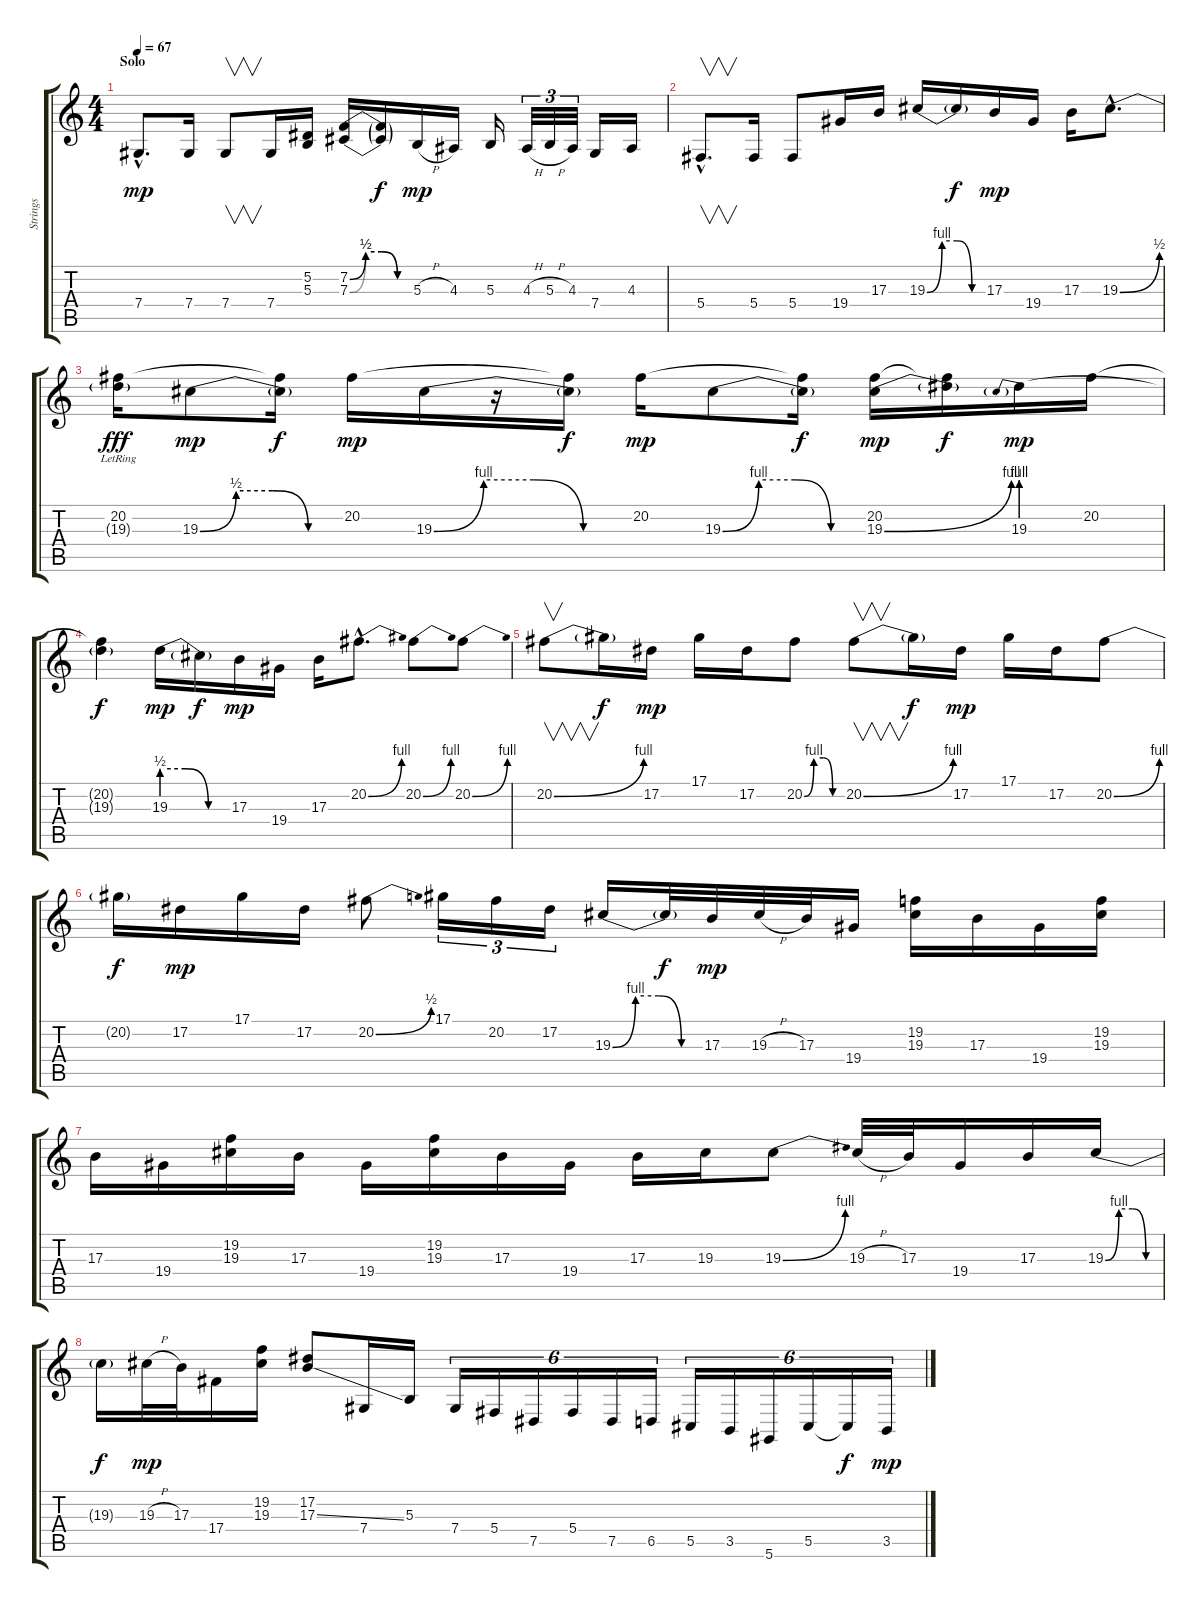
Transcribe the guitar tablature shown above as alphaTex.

\track ("Strings" "Strings") {instrument stringensemble1}
\staff {score tabs}
\tuning (Eb4 Bb3 Gb3 Db3 Ab2 Eb2) {hide}
\ts (4 4)
\section ("" "Solo")
\tempo 67
\clef g2
\ks c
7.4{hac}.8{d dy mp} 7.4.16 7.4.8{v} 7.4.16 (5.2 5.3).16 (7.2{be (custom 0 0 15 2 30 2 45 0 60 0)} 7.3{be (custom 0 0 15 2 30 2 45 0 60 0)}).16 (7.2{t} 7.3{t}).16{dy f} 5.3{h}.16{dy mp} 4.3.16 5.3.16 4.3{h}.32{tu (3 2)} 5.3{h}.32{tu (3 2)} 4.3.32{tu (3 2)} 7.4.16 4.3.16 |
5.4{hac}.8{v d} 5.4.16 5.4.8 19.4.16 17.3.16 19.3{be (custom 0 0 15 4 30 4 45 0 60 0)}.16 19.3{t}.16{dy f} 17.3.16{dy mp} 19.4.16 17.3.16 19.3{be (bend 0 0 60 2) hac}.8{d} |
(20.2{lr} 19.3{t}).16{dy fff} 19.3{be (custom 0 0 15 2 30 2 45 0 60 0)}.8{dy mp} (20.2{t} 19.3{t}).16{dy f} 20.2.16{dy mp} 19.3{be (custom 0 0 15 4 30 4 45 0 60 0)}.16 r.16 (20.2{t} 19.3{t}).16{dy f} 20.2.16{dy mp} 19.3{be (custom 0 0 15 4 30 4 45 0 60 0)}.8 (20.2{t} 19.3{t}).16{dy f} (20.2 19.3{be (bend 0 0 60 4)}).16{dy mp} (20.2{t} 19.3{t}).16{dy f} 19.3{be (prebend 0 4 60 4)}.16{dy mp} 20.2.16 |
(20.2{t} 19.3{t}).4{dy f} 19.3{be (custom 0 2 20 2 40 0 60 0)}.16{dy mp} 19.3{t}.16{dy f} 17.3.16{dy mp} 19.4.16 17.3.16 20.2{be (bend 0 0 60 4) hac}.8{d} 20.2{be (bend 0 0 60 4)}.8 20.2{be (bend 0 0 60 4)}.8 |
20.2{be (bend 0 0 60 4)}.8{v} 20.2{t}.16{dy f} 17.2.16{dy mp} 17.1.16 17.2.16 20.2{be (custom 0 0 15 4 30 4 45 0 60 0)}.8 20.2{be (bend 0 0 60 4)}.8{v} 20.2{t}.16{dy f} 17.2.16{dy mp} 17.1.16 17.2.16 20.2{be (bend 0 0 60 4)}.8 |
20.2{t}.16{dy f} 17.2.16{dy mp} 17.1.16 17.2.16 20.2{be (bend 0 0 60 2)}.8 17.1.16{tu (3 2)} 20.2.16{tu (3 2)} 17.2.16{tu (3 2)} 19.3{be (custom 0 0 15 4 30 4 45 0 60 0)}.16 19.3{t}.32{dy f} 17.3.32{dy mp} 19.3{h}.32 17.3.32 19.4.16 (19.2 19.3).16 17.3.16 19.4.16 (19.2 19.3).16 |
17.3.16 19.4.16 (19.2 19.3).16 17.3.16 19.4.16 (19.2 19.3).16 17.3.16 19.4.16 17.3.16 19.3.16 19.3{be (bend 0 0 60 4)}.8 19.3{h}.32 17.3.32 19.4.16 17.3.16 19.3{be (custom 0 0 15 4 30 4 45 0 60 0)}.16 |
19.3{t}.16{dy f} 19.3{h}.32{dy mp} 17.3.32 17.4.16 (19.2 19.3).16 (17.2 17.3{ss}).8 7.4.16 5.3.16 7.4.16{tu (6 4)} 5.4.16{tu (6 4)} 7.5.16{tu (6 4)} 5.4.16{tu (6 4)} 7.5.16{tu (6 4)} 6.5.16{tu (6 4)} 5.5.16{tu (6 4)} 3.5.16{tu (6 4)} 5.6.16{tu (6 4)} 5.5.16{tu (6 4)} 5.5{t}.16{tu (6 4) dy f} 3.5.16{tu (6 4) dy mp}
